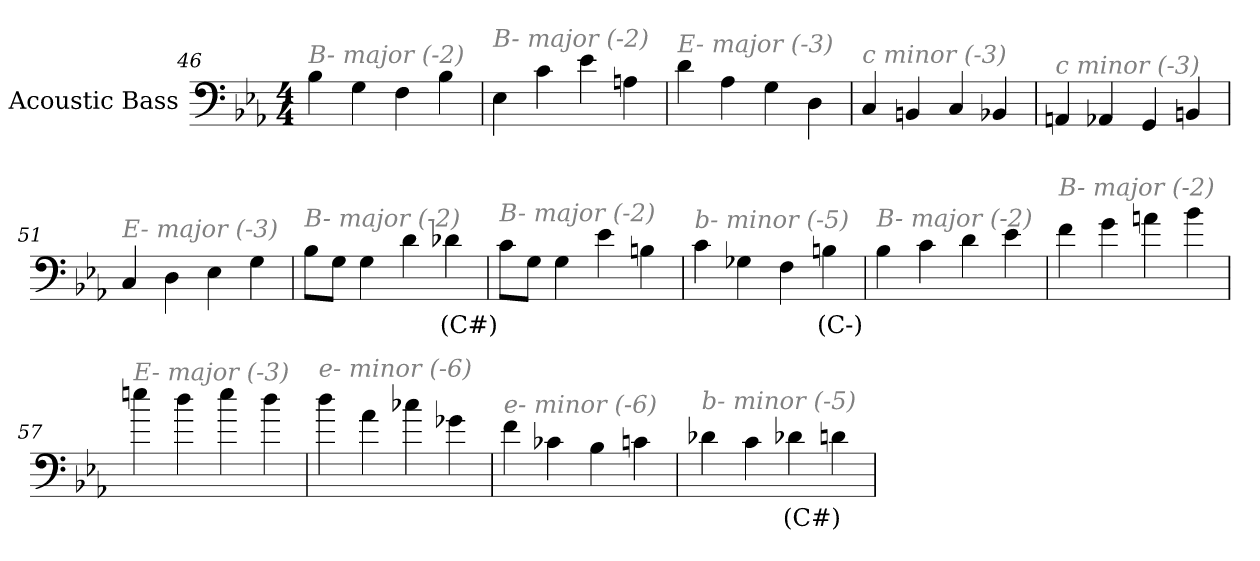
**kern	**text
*part1	*part1
*staff1	*staff1
*I"Acoustic Bass	*
*clefF4	*
*ITrd7c12	*
*k[b-e-a-]	*
*E-:	*
*M4/4	*
=46	=46
!LO:TX:i:color=#808080:t=B- major (-2)	!
4BB-	.
4GG	.
4FF	.
4BB-	.
=47	=47
!LO:TX:i:color=#808080:t=B- major (-2)	!
4EE-	.
4C	.
4E-	.
4AAn	.
=48	=48
!LO:TX:i:color=#808080:t=E- major (-3)	!
4D	.
4AA-	.
4GG	.
4DD	.
=49	=49
!LO:TX:i:color=#808080:t=c minor (-3)	!
4CC	.
4BBBn	.
4CC	.
4BBB-X	.
=50	=50
!LO:TX:i:color=#808080:t=c minor (-3)	!
4AAAn	.
4AAA-X	.
4GGG	.
4BBBn	.
=51	=51
!LO:TX:i:color=#808080:t=E- major (-3)	!
4CC	.
4DD	.
4EE-	.
4GG	.
=52	=52
!LO:TX:i:color=#808080:t=B- major (-2)	!
8BB-L	.
8GGJ	.
4GG	.
4D	.
4D-Xi	(C#)
=53	=53
!LO:TX:i:color=#808080:t=B- major (-2)	!
8CL	.
8GGJ	.
4GG	.
4E-	.
4BBn	.
=54	=54
!LO:TX:i:color=#808080:t=b- minor (-5)	!
4C	.
4GG-X	.
4FF	.
4BBni	(C-)
=55	=55
!LO:TX:i:color=#808080:t=B- major (-2)	!
4BB-	.
4C	.
4D	.
4E-	.
=56	=56
!LO:TX:i:color=#808080:t=B- major (-2)	!
4F	.
4G	.
4An	.
4B-	.
=57	=57
!LO:TX:i:color=#808080:t=E- major (-3)	!
4en	.
4d	.
4e	.
4d	.
=58	=58
!LO:TX:i:color=#808080:t=e- minor (-6)	!
4d	.
4A-	.
4c-X	.
4G-X	.
=59	=59
!LO:TX:i:color=#808080:t=e- minor (-6)	!
4F	.
4C-X	.
4BB-	.
4Cn	.
=60	=60
!LO:TX:i:color=#808080:t=b- minor (-5)	!
4D-X	.
4C	.
4D-Xi	(C#)
4Dn	.
=	=
*-	*-
